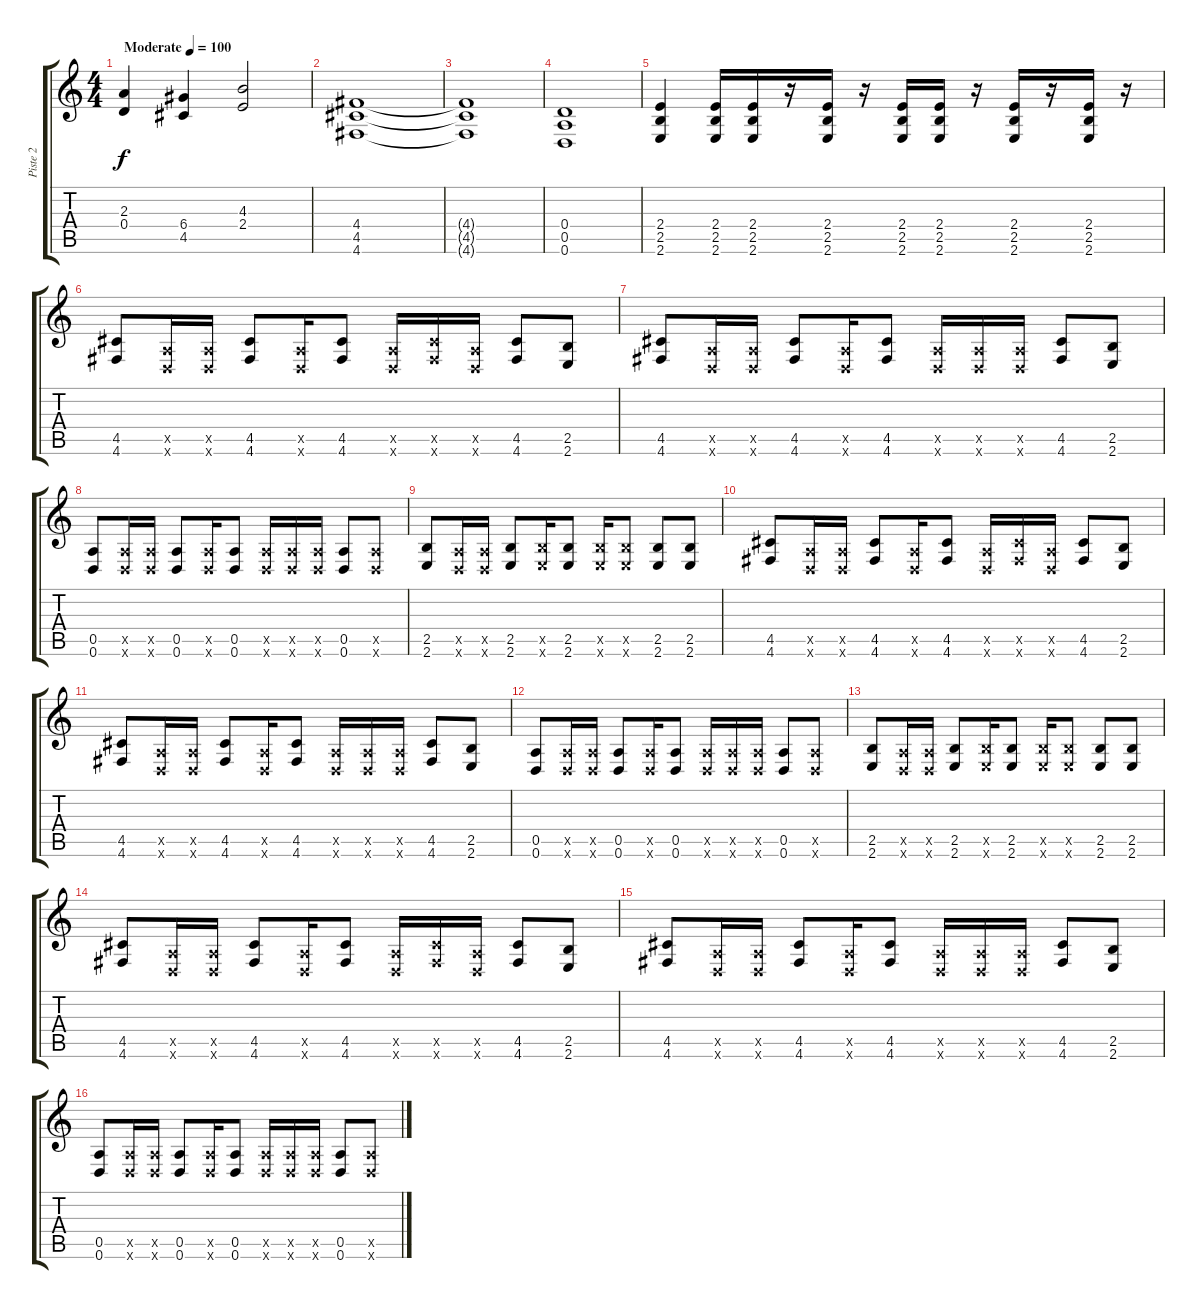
\track ("Piste 2" "Piste 2") {instrument overdrivenguitar}
\staff {score tabs}
\tuning (E4 B3 G3 D3 A2 D2) {hide}
\ts (4 4)
\tempo (100 "Moderate")
\clef g2
\ks c
(2.3 0.4).4{dy f instrument overdrivenguitar} (6.4 4.5).4 (4.3 2.4).2 |
(4.4 4.5 4.6).1 |
(4.4{t} 4.5{t} 4.6{t}).1 |
(0.4 0.5 0.6).1 |
(2.4 2.5 2.6).4 (2.4 2.5 2.6).16 (2.4 2.5 2.6).16 r.16 (2.4 2.5 2.6).16 r.16 (2.4 2.5 2.6).16 (2.4 2.5 2.6).16 r.16 (2.4 2.5 2.6).16 r.16 (2.4 2.5 2.6).16 r.16 |
(4.5 4.6).8 (0.5{x} 0.6{x}).16 (0.5{x} 0.6{x}).16 (4.5 4.6).8 (0.5{x} 0.6{x}).16 (4.5 4.6).8 (0.5{x} 0.6{x}).16 (4.5{x} 4.6{x}).16 (0.5{x} 0.6{x}).16 (4.5 4.6).8 (2.5 2.6).8 |
(4.5 4.6).8 (0.5{x} 0.6{x}).16 (0.5{x} 0.6{x}).16 (4.5 4.6).8 (0.5{x} 0.6{x}).16 (4.5 4.6).8 (0.5{x} 0.6{x}).16 (0.5{x} 0.6{x}).16 (0.5{x} 0.6{x}).16 (4.5 4.6).8 (2.5 2.6).8 |
(0.5 0.6).8 (0.5{x} 0.6{x}).16 (0.5{x} 0.6{x}).16 (0.5 0.6).8 (0.5{x} 0.6{x}).16 (0.5 0.6).8 (0.5{x} 0.6{x}).16 (0.5{x} 0.6{x}).16 (0.5{x} 0.6{x}).16 (0.5 0.6).8 (0.5{x} 0.6{x}).8 |
(2.5 2.6).8 (0.5{x} 0.6{x}).16 (0.5{x} 0.6{x}).16 (2.5 2.6).8 (2.5{x} 2.6{x}).16 (2.5 2.6).8 (2.5{x} 2.6{x}).16 (2.5{x} 2.6{x}).8 (2.5 2.6).8 (2.5 2.6).8 |
(4.5 4.6).8 (0.5{x} 0.6{x}).16 (0.5{x} 0.6{x}).16 (4.5 4.6).8 (0.5{x} 0.6{x}).16 (4.5 4.6).8 (0.5{x} 0.6{x}).16 (4.5{x} 4.6{x}).16 (0.5{x} 0.6{x}).16 (4.5 4.6).8 (2.5 2.6).8 |
(4.5 4.6).8 (0.5{x} 0.6{x}).16 (0.5{x} 0.6{x}).16 (4.5 4.6).8 (0.5{x} 0.6{x}).16 (4.5 4.6).8 (0.5{x} 0.6{x}).16 (0.5{x} 0.6{x}).16 (0.5{x} 0.6{x}).16 (4.5 4.6).8 (2.5 2.6).8 |
(0.5 0.6).8 (0.5{x} 0.6{x}).16 (0.5{x} 0.6{x}).16 (0.5 0.6).8 (0.5{x} 0.6{x}).16 (0.5 0.6).8 (0.5{x} 0.6{x}).16 (0.5{x} 0.6{x}).16 (0.5{x} 0.6{x}).16 (0.5 0.6).8 (0.5{x} 0.6{x}).8 |
(2.5 2.6).8 (0.5{x} 0.6{x}).16 (0.5{x} 0.6{x}).16 (2.5 2.6).8 (2.5{x} 2.6{x}).16 (2.5 2.6).8 (2.5{x} 2.6{x}).16 (2.5{x} 2.6{x}).8 (2.5 2.6).8 (2.5 2.6).8 |
(4.5 4.6).8 (0.5{x} 0.6{x}).16 (0.5{x} 0.6{x}).16 (4.5 4.6).8 (0.5{x} 0.6{x}).16 (4.5 4.6).8 (0.5{x} 0.6{x}).16 (4.5{x} 4.6{x}).16 (0.5{x} 0.6{x}).16 (4.5 4.6).8 (2.5 2.6).8 |
(4.5 4.6).8 (0.5{x} 0.6{x}).16 (0.5{x} 0.6{x}).16 (4.5 4.6).8 (0.5{x} 0.6{x}).16 (4.5 4.6).8 (0.5{x} 0.6{x}).16 (0.5{x} 0.6{x}).16 (0.5{x} 0.6{x}).16 (4.5 4.6).8 (2.5 2.6).8 |
(0.5 0.6).8 (0.5{x} 0.6{x}).16 (0.5{x} 0.6{x}).16 (0.5 0.6).8 (0.5{x} 0.6{x}).16 (0.5 0.6).8 (0.5{x} 0.6{x}).16 (0.5{x} 0.6{x}).16 (0.5{x} 0.6{x}).16 (0.5 0.6).8 (0.5{x} 0.6{x}).8
